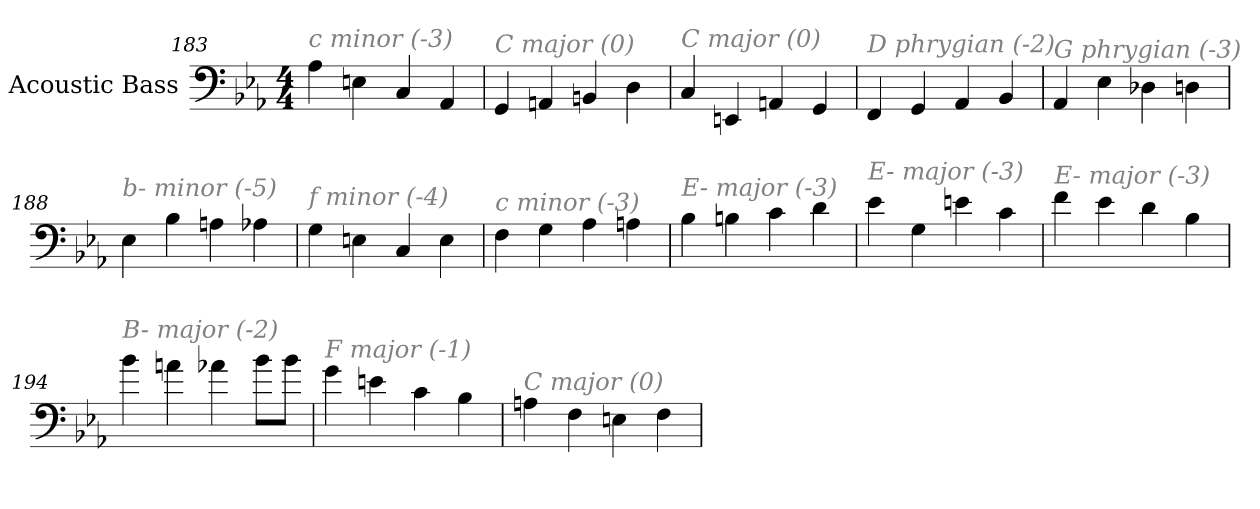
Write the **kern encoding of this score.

**kern
*part1
*staff1
*I"Acoustic Bass
*clefF4
*ITrd7c12
*k[b-e-a-]
*E-:
*M4/4
=183
!LO:TX:i:color=#808080:t=c minor (-3)
4AA-
4EEn
4CC
4AAA-
=184
!LO:TX:i:color=#808080:t=C major (0)
4GGG
4AAAn
4BBBn
4DD
=185
!LO:TX:i:color=#808080:t=C major (0)
4CC
4EEEn
4AAAn
4GGG
=186
!LO:TX:i:color=#808080:t=D phrygian (-2)
4FFF
4GGG
4AAA-
4BBB-
=187
!LO:TX:i:color=#808080:t=G phrygian (-3)
4AAA-
4EE-
4DD-X
4DDn
=188
!LO:TX:i:color=#808080:t=b- minor (-5)
4EE-
4BB-
4AAn
4AA-X
=189
!LO:TX:i:color=#808080:t=f minor (-4)
4GG
4EEn
4CC
4EE
=190
!LO:TX:i:color=#808080:t=c minor (-3)
4FF
4GG
4AA-
4AAn
=191
!LO:TX:i:color=#808080:t=E- major (-3)
4BB-
4BBn
4C
4D
=192
!LO:TX:i:color=#808080:t=E- major (-3)
4E-
4GG
4En
4C
=193
!LO:TX:i:color=#808080:t=E- major (-3)
4F
4E-
4D
4BB-
=194
!LO:TX:i:color=#808080:t=B- major (-2)
4B-
4An
4A-X
8B-L
8B-J
=195
!LO:TX:i:color=#808080:t=F major (-1)
4G
4En
4C
4BB-
=196
!LO:TX:i:color=#808080:t=C major (0)
4AAn
4FF
4EEn
4FF
=
*-
